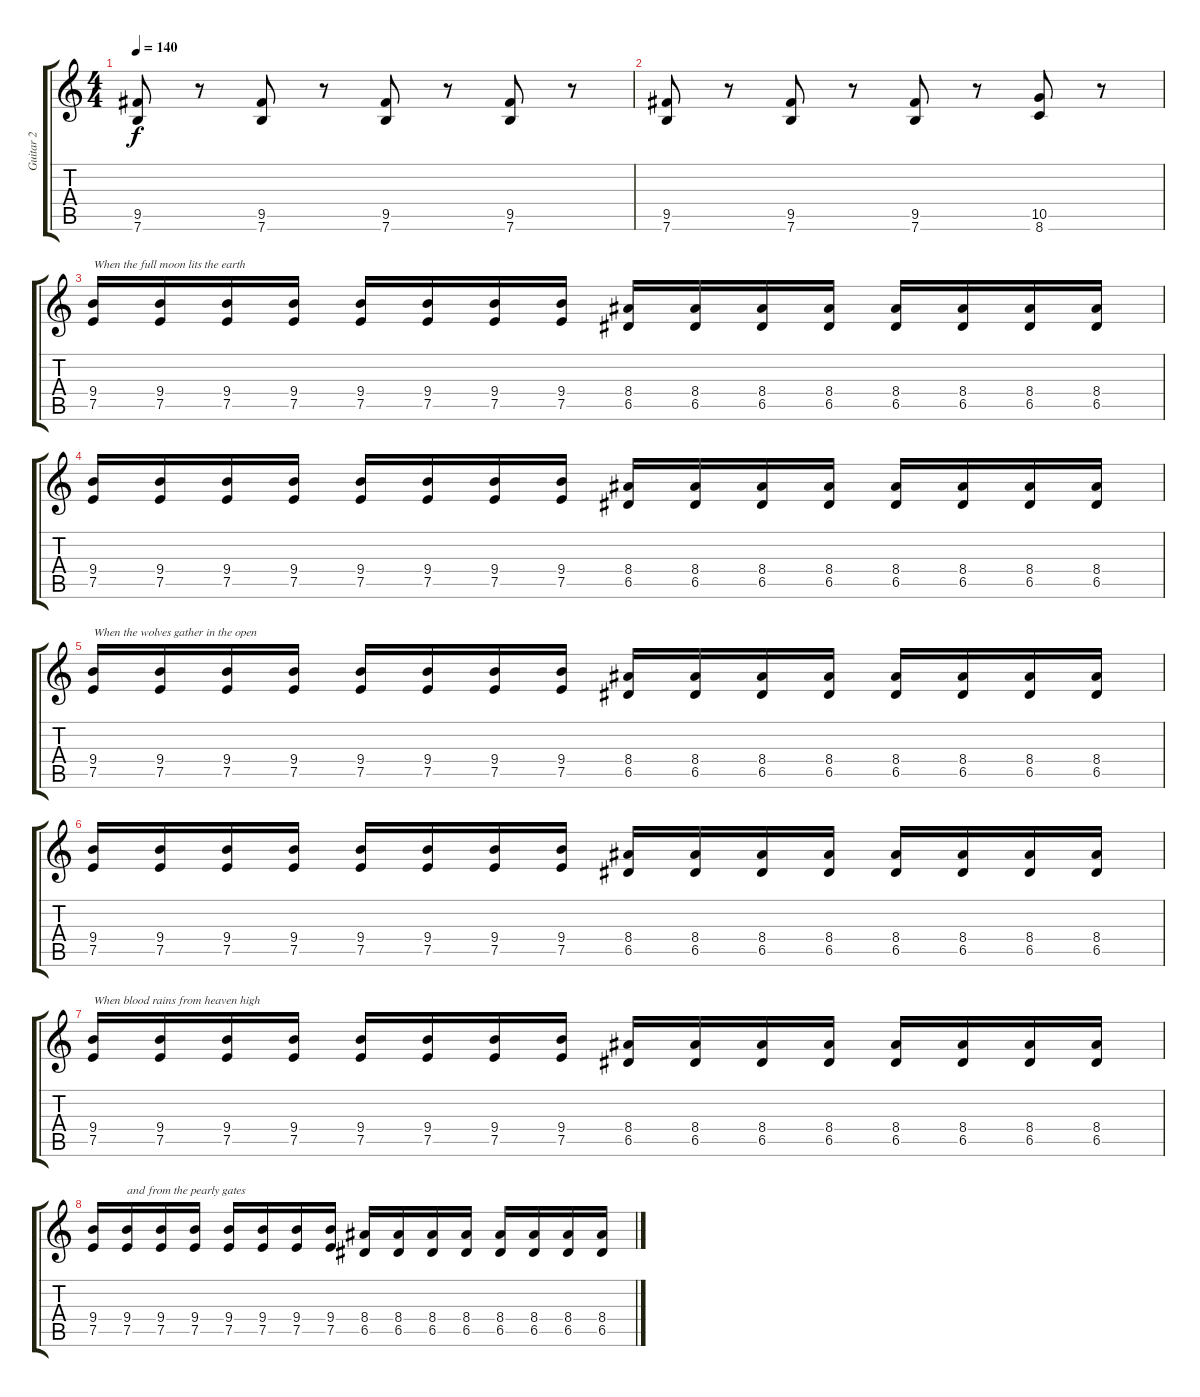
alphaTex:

\track ("Guitar 2" "Guitar 2") {instrument distortionguitar}
\staff {score tabs}
\tuning (E4 B3 G3 D3 A2 E2) {hide}
\ts (4 4)
\tempo 140
\clef g2
\ks c
(9.5 7.6).8{dy f} r.8 (9.5 7.6).8 r.8 (9.5 7.6).8 r.8 (9.5 7.6).8 r.8 |
(9.5 7.6).8 r.8 (9.5 7.6).8 r.8 (9.5 7.6).8 r.8 (10.5 8.6).8 r.8 |
(9.4 7.5).16{txt "When the full moon lits the earth"} (9.4 7.5).16 (9.4 7.5).16 (9.4 7.5).16 (9.4 7.5).16 (9.4 7.5).16 (9.4 7.5).16 (9.4 7.5).16 (8.4 6.5).16 (8.4 6.5).16 (8.4 6.5).16 (8.4 6.5).16 (8.4 6.5).16 (8.4 6.5).16 (8.4 6.5).16 (8.4 6.5).16 |
(9.4 7.5).16 (9.4 7.5).16 (9.4 7.5).16 (9.4 7.5).16 (9.4 7.5).16 (9.4 7.5).16 (9.4 7.5).16 (9.4 7.5).16 (8.4 6.5).16 (8.4 6.5).16 (8.4 6.5).16 (8.4 6.5).16 (8.4 6.5).16 (8.4 6.5).16 (8.4 6.5).16 (8.4 6.5).16 |
(9.4 7.5).16{txt "When the wolves gather in the open"} (9.4 7.5).16 (9.4 7.5).16 (9.4 7.5).16 (9.4 7.5).16 (9.4 7.5).16 (9.4 7.5).16 (9.4 7.5).16 (8.4 6.5).16 (8.4 6.5).16 (8.4 6.5).16 (8.4 6.5).16 (8.4 6.5).16 (8.4 6.5).16 (8.4 6.5).16 (8.4 6.5).16 |
(9.4 7.5).16 (9.4 7.5).16 (9.4 7.5).16 (9.4 7.5).16 (9.4 7.5).16 (9.4 7.5).16 (9.4 7.5).16 (9.4 7.5).16 (8.4 6.5).16 (8.4 6.5).16 (8.4 6.5).16 (8.4 6.5).16 (8.4 6.5).16 (8.4 6.5).16 (8.4 6.5).16 (8.4 6.5).16 |
(9.4 7.5).16{txt "When blood rains from heaven high"} (9.4 7.5).16 (9.4 7.5).16 (9.4 7.5).16 (9.4 7.5).16 (9.4 7.5).16 (9.4 7.5).16 (9.4 7.5).16 (8.4 6.5).16 (8.4 6.5).16 (8.4 6.5).16 (8.4 6.5).16 (8.4 6.5).16 (8.4 6.5).16 (8.4 6.5).16 (8.4 6.5).16 |
(9.4 7.5).16 (9.4 7.5).16{txt "and from the pearly gates"} (9.4 7.5).16 (9.4 7.5).16 (9.4 7.5).16 (9.4 7.5).16 (9.4 7.5).16 (9.4 7.5).16 (8.4 6.5).16 (8.4 6.5).16 (8.4 6.5).16 (8.4 6.5).16 (8.4 6.5).16 (8.4 6.5).16 (8.4 6.5).16 (8.4 6.5).16
